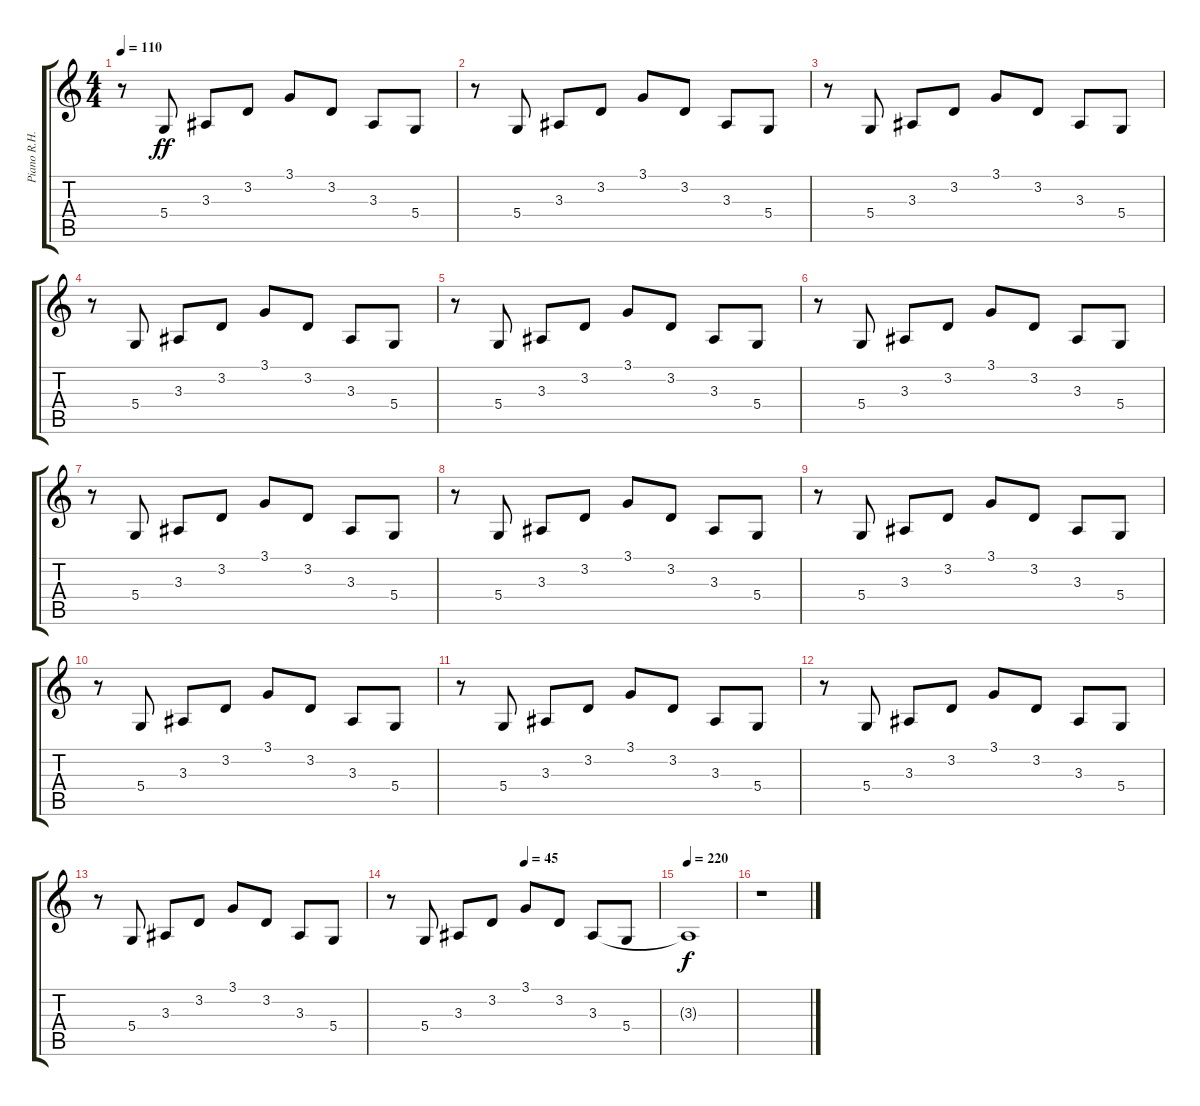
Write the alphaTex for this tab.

\track ("Piano R.H." "Piano R.H.") {instrument acousticgrandpiano}
\staff {score tabs}
\tuning (E4 B3 G3 D3 A2 E2) {hide}
\ts (4 4)
\tempo 110
\clef g2
\ks c
r.8{dy ff} 5.4.8 3.3.8 3.2.8 3.1.8 3.2.8 3.3.8 5.4.8 |
r.8 5.4.8 3.3.8 3.2.8 3.1.8 3.2.8 3.3.8 5.4.8 |
r.8 5.4.8 3.3.8 3.2.8 3.1.8 3.2.8 3.3.8 5.4.8 |
r.8 5.4.8 3.3.8 3.2.8 3.1.8 3.2.8 3.3.8 5.4.8 |
r.8 5.4.8 3.3.8 3.2.8 3.1.8 3.2.8 3.3.8 5.4.8 |
r.8 5.4.8 3.3.8 3.2.8 3.1.8 3.2.8 3.3.8 5.4.8 |
r.8 5.4.8 3.3.8 3.2.8 3.1.8 3.2.8 3.3.8 5.4.8 |
r.8 5.4.8 3.3.8 3.2.8 3.1.8 3.2.8 3.3.8 5.4.8 |
r.8 5.4.8 3.3.8 3.2.8 3.1.8 3.2.8 3.3.8 5.4.8 |
r.8 5.4.8 3.3.8 3.2.8 3.1.8 3.2.8 3.3.8 5.4.8 |
r.8 5.4.8 3.3.8 3.2.8 3.1.8 3.2.8 3.3.8 5.4.8 |
r.8 5.4.8 3.3.8 3.2.8 3.1.8 3.2.8 3.3.8 5.4.8 |
r.8 5.4.8 3.3.8 3.2.8 3.1.8 3.2.8 3.3.8 5.4.8 |
\tempo (45 0.5)
r.8 5.4.8 3.3.8 3.2.8 3.1.8 3.2.8 3.3.8 5.4.8 |
\tempo 220
3.3{t}.1{dy f} |
r.1
